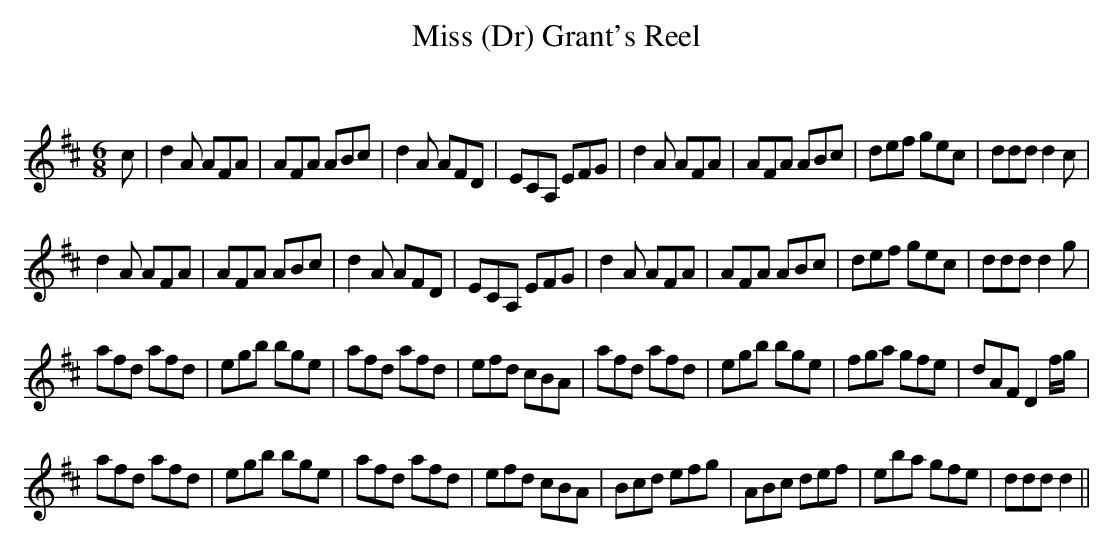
X:1
T: Miss (Dr) Grant's Reel
C:
Q:180
K:D
M:6/8
L:1/16
c2|d4A2 A2F2A2|A2F2A2 A2B2c2|d4A2 A2F2D2|E2C2A,2 E2F2G2|d4A2 A2F2A2|A2F2A2 A2B2c2|d2e2f2 g2e2c2|d2d2d2 d4c2|
d4A2 A2F2A2|A2F2A2 A2B2c2|d4A2 A2F2D2|E2C2A,2 E2F2G2|d4A2 A2F2A2|A2F2A2 A2B2c2|d2e2f2 g2e2c2|d2d2d2 d4g2|
a2f2d2 a2f2d2|e2g2b2 b2g2e2|a2f2d2 a2f2d2|e2f2d2 c2B2A2|a2f2d2 a2f2d2|e2g2b2 b2g2e2|f2g2a2 g2f2e2|d2A2F2 D4fg|
a2f2d2 a2f2d2|e2g2b2 b2g2e2|a2f2d2 a2f2d2|e2f2d2 c2B2A2|B2c2d2 e2f2g2|A2B2c2 d2e2f2|e2b2a2 g2f2e2|d2d2d2 d4||
